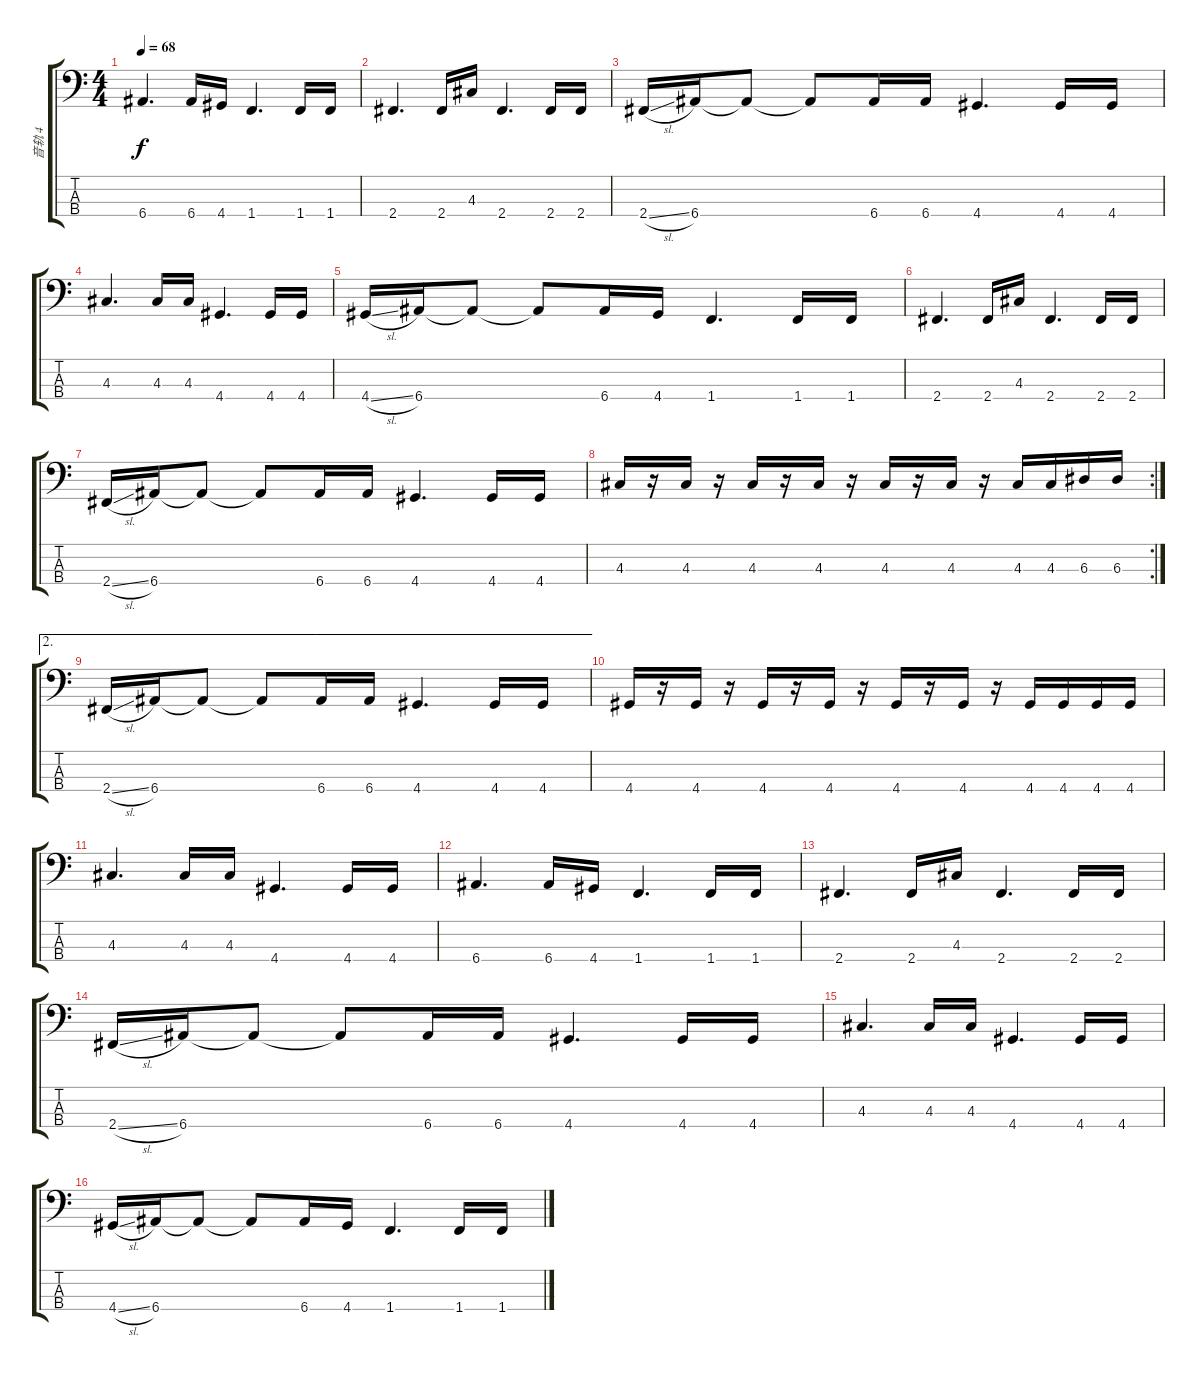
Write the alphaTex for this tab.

\track ("音轨 4" "音轨 4") {instrument acousticbass}
\staff {score tabs}
\tuning (G2 D2 A1 E1) {hide}
\ts (4 4)
\tempo 68
\clef f4
\ks c
6.4.4{d dy f} 6.4.16 4.4.16 1.4.4{d} 1.4.16 1.4.16 |
2.4.4{d} 2.4.16 4.3.16 2.4.4{d} 2.4.16 2.4.16 |
2.4{sl}.16 6.4.16 6.4{t}.8 6.4{t}.8 6.4.16 6.4.16 4.4.4{d} 4.4.16 4.4.16 |
4.3.4{d} 4.3.16 4.3.16 4.4.4{d} 4.4.16 4.4.16 |
4.4{sl}.16 6.4.16 6.4{t}.8 6.4{t}.8 6.4.16 4.4.16 1.4.4{d} 1.4.16 1.4.16 |
2.4.4{d} 2.4.16 4.3.16 2.4.4{d} 2.4.16 2.4.16 |
2.4{sl}.16 6.4.16 6.4{t}.8 6.4{t}.8 6.4.16 6.4.16 4.4.4{d} 4.4.16 4.4.16 |
\rc 2
4.3.16 r.16 4.3.16 r.16 4.3.16 r.16 4.3.16 r.16 4.3.16 r.16 4.3.16 r.16 4.3.16 4.3.16 6.3.16 6.3.16 |
\ae 2
2.4{sl}.16 6.4.16 6.4{t}.8 6.4{t}.8 6.4.16 6.4.16 4.4.4{d} 4.4.16 4.4.16 |
4.4.16 r.16 4.4.16 r.16 4.4.16 r.16 4.4.16 r.16 4.4.16 r.16 4.4.16 r.16 4.4.16 4.4.16 4.4.16 4.4.16 |
4.3.4{d} 4.3.16 4.3.16 4.4.4{d} 4.4.16 4.4.16 |
6.4.4{d} 6.4.16 4.4.16 1.4.4{d} 1.4.16 1.4.16 |
2.4.4{d} 2.4.16 4.3.16 2.4.4{d} 2.4.16 2.4.16 |
2.4{sl}.16 6.4.16 6.4{t}.8 6.4{t}.8 6.4.16 6.4.16 4.4.4{d} 4.4.16 4.4.16 |
4.3.4{d} 4.3.16 4.3.16 4.4.4{d} 4.4.16 4.4.16 |
4.4{sl}.16 6.4.16 6.4{t}.8 6.4{t}.8 6.4.16 4.4.16 1.4.4{d} 1.4.16 1.4.16
